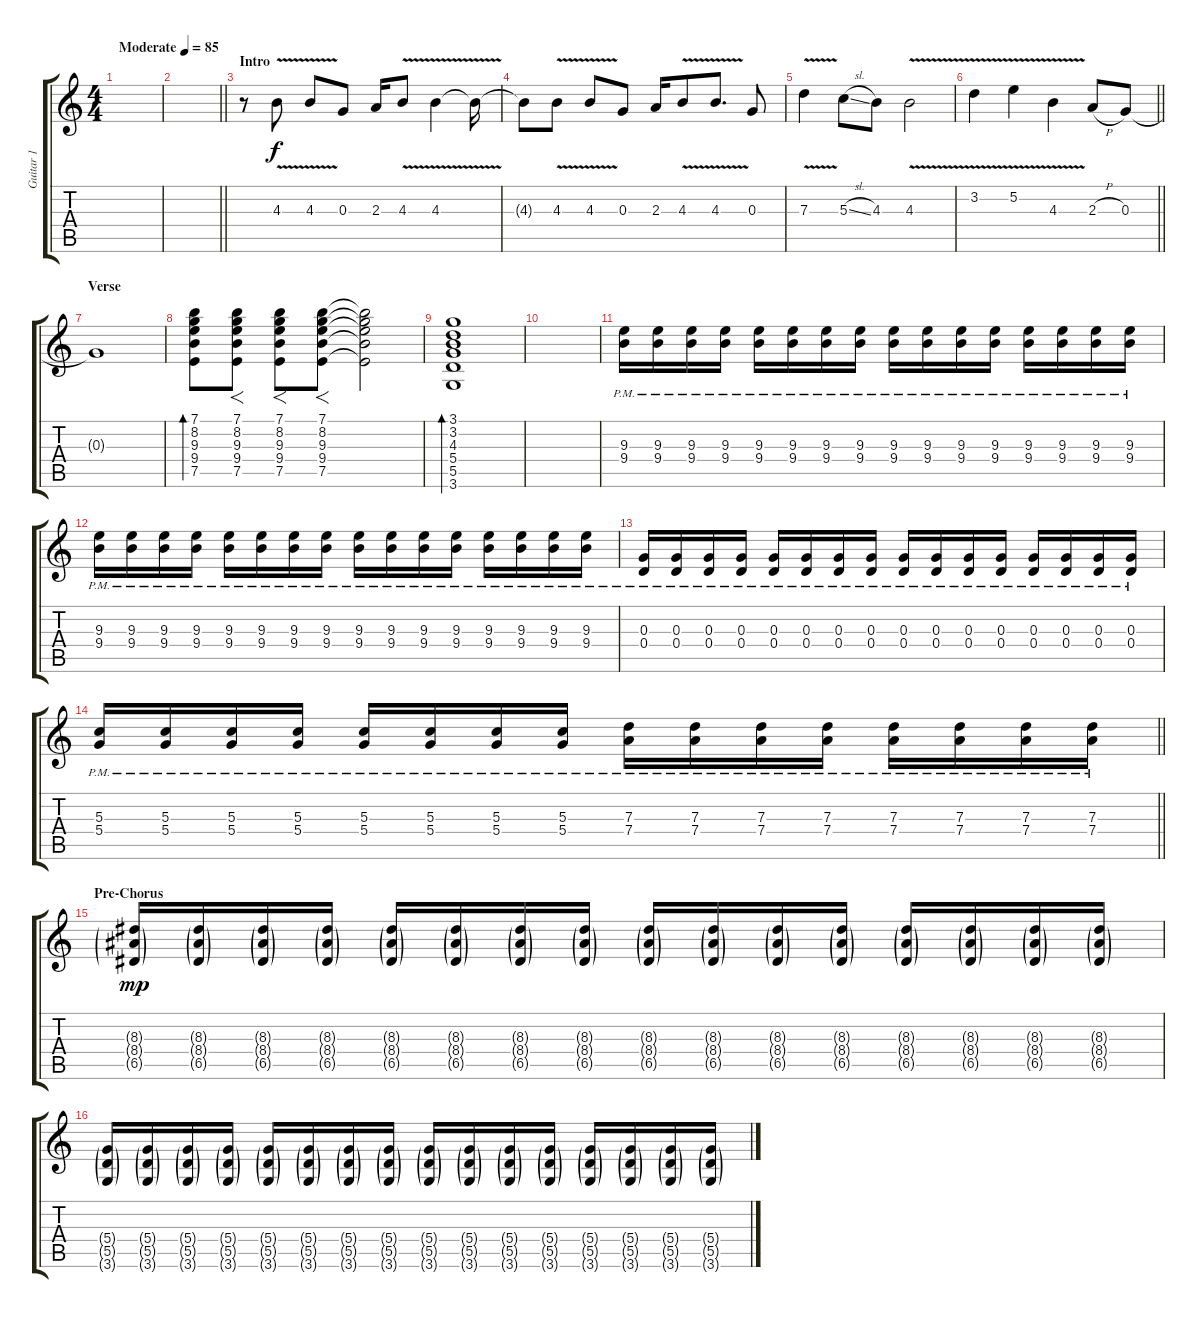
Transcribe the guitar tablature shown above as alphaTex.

\track ("Guitar 1" "Guitar 1") {instrument distortionguitar}
\staff {score tabs}
\tuning (E4 B3 G3 D3 A2 E2) {hide}
\ts (4 4)
\tempo (85 "Moderate")
\clef g2
\ks c
|
\barLineRight lightlight
|
\section ("" "Intro")
r.8 4.3{v}.8 4.3{v}.8 0.3.8 2.3.16 4.3{v}.8 4.3{v}.4 4.3{t}.16 |
4.3{t}.8 4.3{v}.8 4.3{v}.8 0.3.8 2.3.16 4.3{v}.8 4.3{v}.8{d} 0.3.8 |
7.3{v}.4 5.3{sl}.8 4.3.8 4.3{v}.2 |
\barLineRight lightlight
3.2{v}.4 5.2{v}.4 4.3{v}.4 2.3{h}.8 0.3.8 |
\section ("" "Verse")
0.3{t}.1 |
(7.1 8.2 9.3 9.4 7.5).8{bd 60 volume 11 instrument electricguitarclean} (7.1 8.2 9.3 9.4 7.5).8{f volume 9} (7.1 8.2 9.3 9.4 7.5).8{f volume 6} (7.1 8.2 9.3 9.4 7.5).8{f volume 4} (7.1{t} 8.2{t} 9.3{t} 9.4{t} 7.5{t}).2 |
(3.1 3.2 4.3 5.4 5.5 3.6).1{bd 60 volume 9} |
|
(9.3{pm} 9.4{pm}).16 (9.3{pm} 9.4{pm}).16 (9.3{pm} 9.4{pm}).16 (9.3{pm} 9.4{pm}).16 (9.3{pm} 9.4{pm}).16 (9.3{pm} 9.4{pm}).16 (9.3{pm} 9.4{pm}).16 (9.3{pm} 9.4{pm}).16 (9.3{pm} 9.4{pm}).16 (9.3{pm} 9.4{pm}).16 (9.3{pm} 9.4{pm}).16 (9.3{pm} 9.4{pm}).16 (9.3{pm} 9.4{pm}).16 (9.3{pm} 9.4{pm}).16 (9.3{pm} 9.4{pm}).16 (9.3{pm} 9.4{pm}).16 |
(9.3{pm} 9.4{pm}).16 (9.3{pm} 9.4{pm}).16 (9.3{pm} 9.4{pm}).16 (9.3{pm} 9.4{pm}).16 (9.3{pm} 9.4{pm}).16 (9.3{pm} 9.4{pm}).16 (9.3{pm} 9.4{pm}).16 (9.3{pm} 9.4{pm}).16 (9.3{pm} 9.4{pm}).16 (9.3{pm} 9.4{pm}).16 (9.3{pm} 9.4{pm}).16 (9.3{pm} 9.4{pm}).16 (9.3{pm} 9.4{pm}).16 (9.3{pm} 9.4{pm}).16 (9.3{pm} 9.4{pm}).16 (9.3{pm} 9.4{pm}).16 |
(0.3{pm} 0.4{pm}).16 (0.3{pm} 0.4{pm}).16 (0.3{pm} 0.4{pm}).16 (0.3{pm} 0.4{pm}).16 (0.3{pm} 0.4{pm}).16 (0.3{pm} 0.4{pm}).16 (0.3{pm} 0.4{pm}).16 (0.3{pm} 0.4{pm}).16 (0.3{pm} 0.4{pm}).16 (0.3{pm} 0.4{pm}).16 (0.3{pm} 0.4{pm}).16 (0.3{pm} 0.4{pm}).16 (0.3{pm} 0.4{pm}).16 (0.3{pm} 0.4{pm}).16 (0.3{pm} 0.4{pm}).16 (0.3{pm} 0.4{pm}).16 |
\barLineRight lightlight
(5.3{pm} 5.4{pm}).16 (5.3{pm} 5.4{pm}).16 (5.3{pm} 5.4{pm}).16 (5.3{pm} 5.4{pm}).16 (5.3{pm} 5.4{pm}).16 (5.3{pm} 5.4{pm}).16 (5.3{pm} 5.4{pm}).16 (5.3{pm} 5.4{pm}).16 (7.3{pm} 7.4{pm}).16 (7.3{pm} 7.4{pm}).16 (7.3{pm} 7.4{pm}).16 (7.3{pm} 7.4{pm}).16 (7.3{pm} 7.4{pm}).16 (7.3{pm} 7.4{pm}).16 (7.3{pm} 7.4{pm}).16 (7.3{pm} 7.4{pm}).16 |
\section ("" "Pre-Chorus")
(8.3{g} 8.4{g} 6.5{g}).16{dy mp} (8.3{g} 8.4{g} 6.5{g}).16 (8.3{g} 8.4{g} 6.5{g}).16 (8.3{g} 8.4{g} 6.5{g}).16 (8.3{g} 8.4{g} 6.5{g}).16 (8.3{g} 8.4{g} 6.5{g}).16 (8.3{g} 8.4{g} 6.5{g}).16 (8.3{g} 8.4{g} 6.5{g}).16 (8.3{g} 8.4{g} 6.5{g}).16 (8.3{g} 8.4{g} 6.5{g}).16 (8.3{g} 8.4{g} 6.5{g}).16 (8.3{g} 8.4{g} 6.5{g}).16 (8.3{g} 8.4{g} 6.5{g}).16 (8.3{g} 8.4{g} 6.5{g}).16 (8.3{g} 8.4{g} 6.5{g}).16 (8.3{g} 8.4{g} 6.5{g}).16 |
(5.4{g} 5.5{g} 3.6{g}).16 (5.4{g} 5.5{g} 3.6{g}).16 (5.4{g} 5.5{g} 3.6{g}).16 (5.4{g} 5.5{g} 3.6{g}).16 (5.4{g} 5.5{g} 3.6{g}).16 (5.4{g} 5.5{g} 3.6{g}).16 (5.4{g} 5.5{g} 3.6{g}).16 (5.4{g} 5.5{g} 3.6{g}).16 (5.4{g} 5.5{g} 3.6{g}).16 (5.4{g} 5.5{g} 3.6{g}).16 (5.4{g} 5.5{g} 3.6{g}).16 (5.4{g} 5.5{g} 3.6{g}).16 (5.4{g} 5.5{g} 3.6{g}).16 (5.4{g} 5.5{g} 3.6{g}).16 (5.4{g} 5.5{g} 3.6{g}).16 (5.4{g} 5.5{g} 3.6{g}).16
